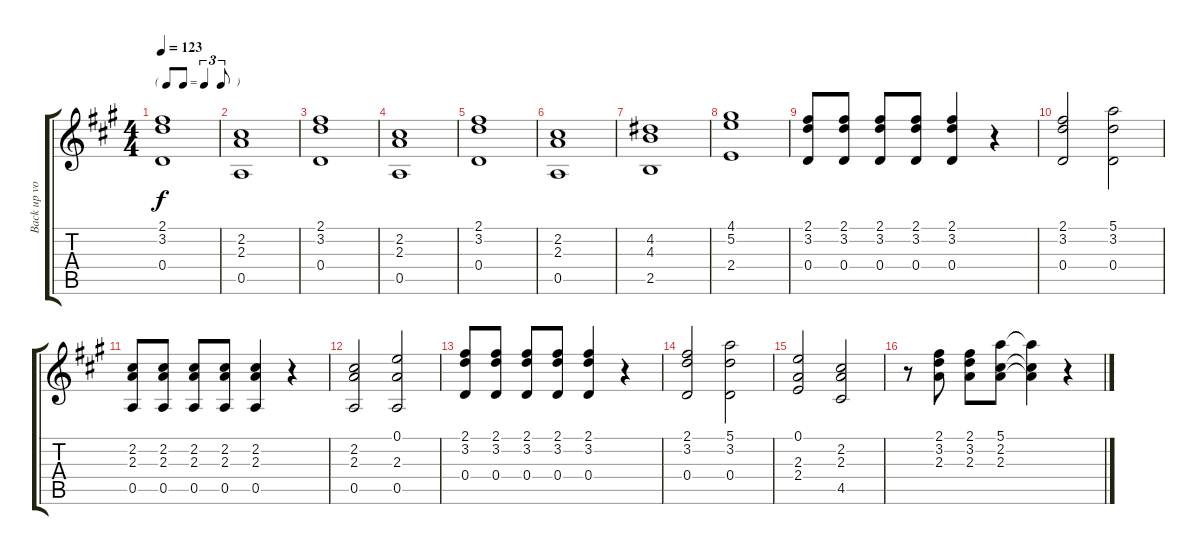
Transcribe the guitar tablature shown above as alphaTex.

\track ("Back up vocals" "Back up vo") {instrument voiceoohs}
\staff {score tabs}
\tuning (E5 B4 G4 D4 A3 E3) {hide}
\ts (4 4)
\tf triplet8th
\tempo 123
\clef g2
\ks a
(2.1 3.2 0.4).1{dy f} |
(2.2 2.3 0.5).1 |
(2.1 3.2 0.4).1 |
(2.2 2.3 0.5).1 |
(2.1 3.2 0.4).1 |
(2.2 2.3 0.5).1 |
(4.2 4.3 2.5).1 |
(4.1 5.2 2.4).1 |
(2.1 3.2 0.4).8 (2.1 3.2 0.4).8 (2.1 3.2 0.4).8 (2.1 3.2 0.4).8 (2.1 3.2 0.4).4 r.4 |
(2.1 3.2 0.4).2 (5.1 3.2 0.4).2 |
(2.2 2.3 0.5).8 (2.2 2.3 0.5).8 (2.2 2.3 0.5).8 (2.2 2.3 0.5).8 (2.2 2.3 0.5).4 r.4 |
(2.2 2.3 0.5).2 (0.1 2.3 0.5).2 |
(2.1 3.2 0.4).8 (2.1 3.2 0.4).8 (2.1 3.2 0.4).8 (2.1 3.2 0.4).8 (2.1 3.2 0.4).4 r.4 |
(2.1 3.2 0.4).2 (5.1 3.2 0.4).2 |
(0.1 2.3 2.4).2 (2.2 2.3 4.5).2 |
r.8 (2.1 3.2 2.3).8 (2.1 3.2 2.3).8 (5.1 2.2 2.3).8 (5.1{t} 2.2{t} 2.3{t}).4 r.4
